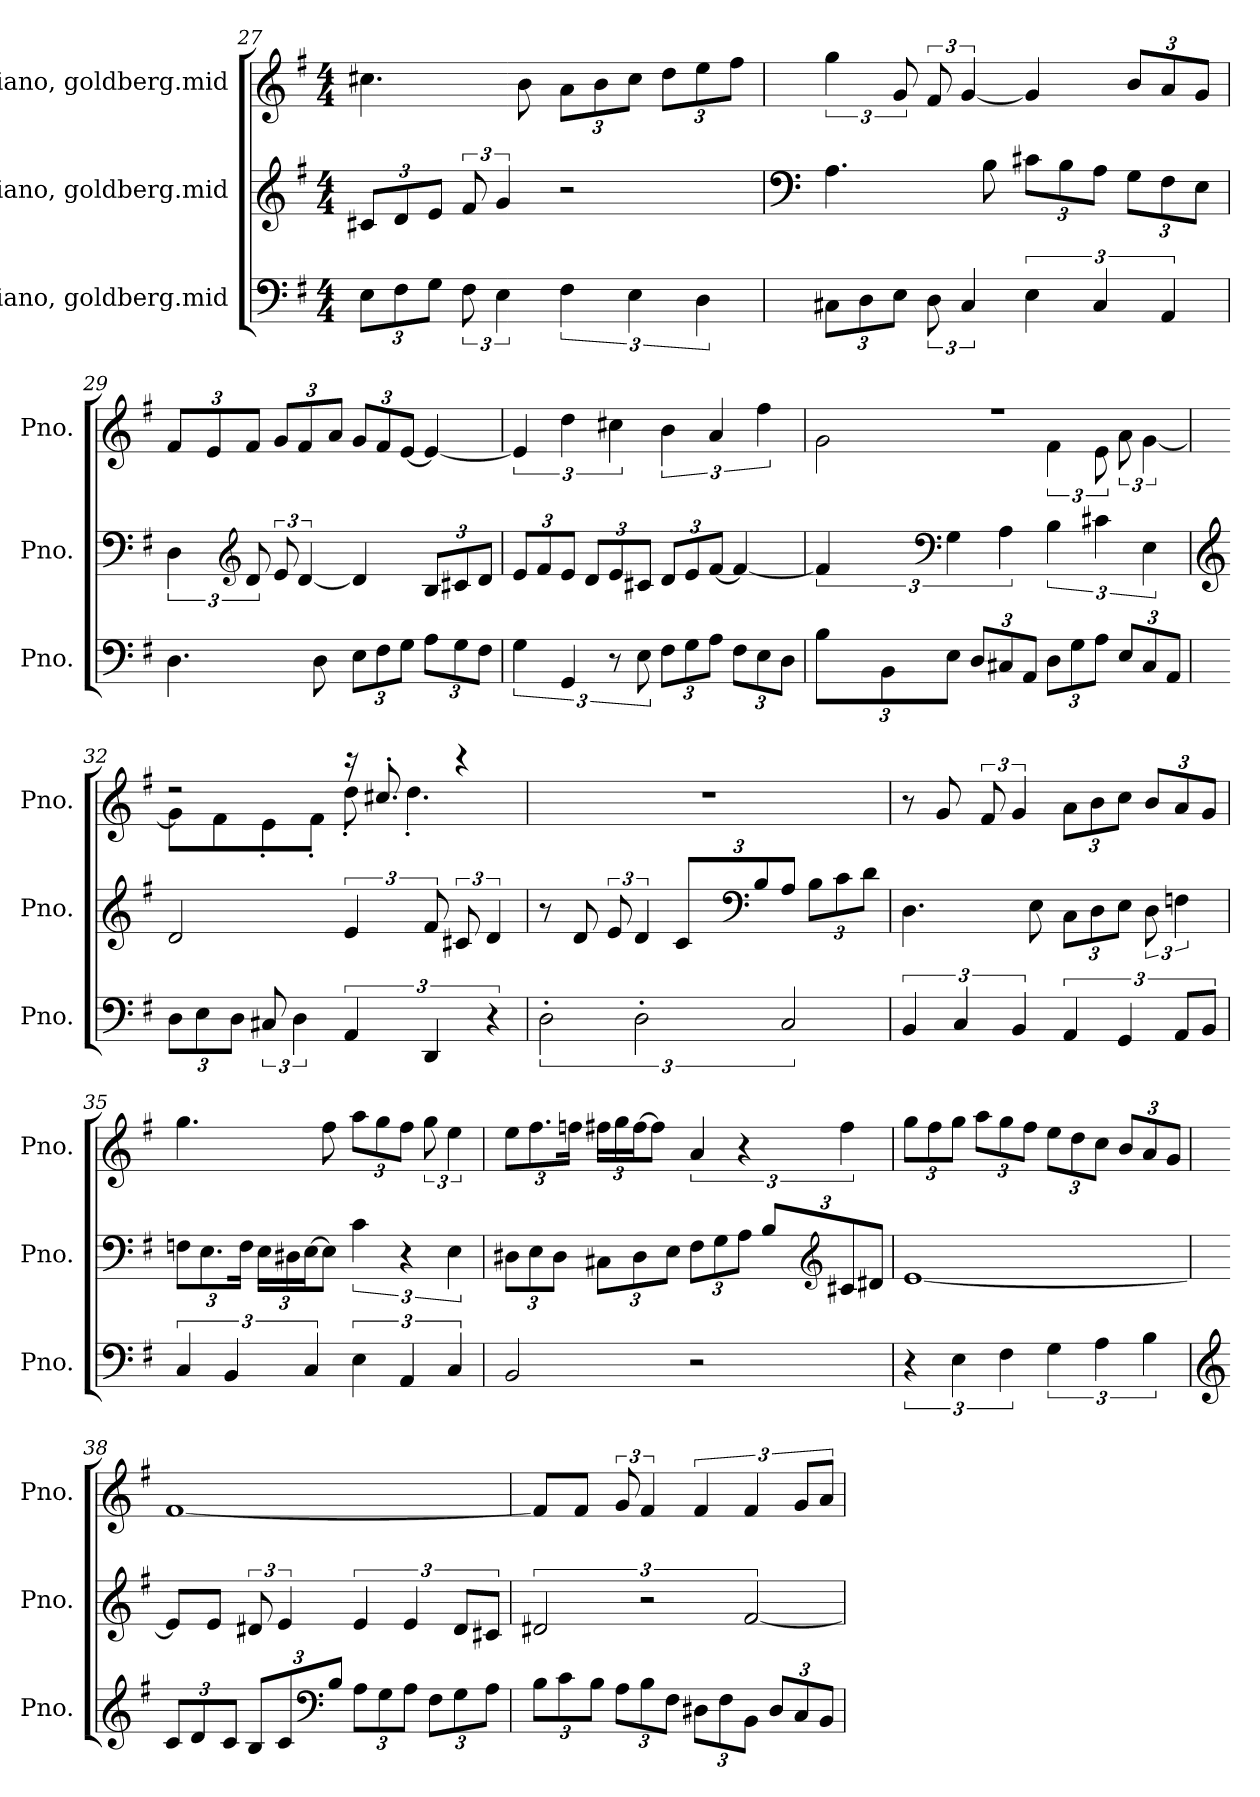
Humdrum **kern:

**kern	**kern	**kern
*part3	*part2	*part1
*staff3	*staff2	*staff1
*I"Piano, goldberg.mid	*I"Piano, goldberg.mid	*I"Piano, goldberg.mid
*I'Pno.	*I'Pno.	*I'Pno.
*clefF4	*clefG2	*clefG2
*k[f#]	*k[f#]	*k[f#]
*M4/4	*M4/4	*M4/4
*Xbrackettup	*Xbrackettup	*
=27	=27	=27
12E\L	12c#X/L	4.cc#X\
12F#\	12d/	.
12G\J	12e/J	.
*brackettup	*brackettup	*
12F#\	12f#/	.
6E\	6g/	.
.	.	8b\
*	*	*Xbrackettup
6F#\	2r	12a\L
.	.	12b\
6E\	.	12cc#\J
.	.	12dd\L
6D\	.	12ee\
.	.	12ff#\J
!!LO:LB:g=z
=28	=28	=28
*	*clefF4	*
*Xbrackettup	*	*brackettup
12C#X\L	4.A\	6gg\
12D\	.	.
12E\J	.	12g/
*brackettup	*	*
12D\	.	12f#/
6C#/	.	[6g/
.	8B\	.
*	*Xbrackettup	*
6E\	12c#X\L	4g/]
.	12B\	.
6C#/	12A\J	.
*	*	*Xbrackettup
.	12G\L	12b/L
6AA/	12F#\	12a/
.	12E\J	12g/J
=29	=29	=29
*	*brackettup	*
4.D\	6D\	12f#/L
.	.	12e/
*	*clefG2	*
.	12d/	12f#/J
.	12e/	12g/L
.	[6d/	12f#/
8D\	.	.
.	.	12a/J
*Xbrackettup	*	*
12E\L	4d/]	12g/L
12F#\	.	12f#/
12G\J	.	[12e/J
*	*Xbrackettup	*
12A\L	12B/L	4e/_
12G\	12c#X/	.
12F#\J	12d/J	.
=30	=30	=30
*brackettup	*	*brackettup
6G\	12e/L	6e/]
.	12f#/	.
6GG/	12e/J	6dd\
.	12d/L	.
12r	12e/	6cc#X\
12E\	12c#X/J	.
*Xbrackettup	*	*
12F#\L	12d/L	6b\
12G\	12e/	.
12A\J	[12f#/J	6a/
12F#\L	4f#/_	.
12E\	.	6ff#\
12D\J	.	.
!!LO:LB:g=z
=31	=31	=31
*	*brackettup	*
*	*	*^
12B\L	6f#/]	1r	2g\
12BB\	.	.	.
*	*clefF4	*	*
12E\J	6G\	.	.
12D/L	.	.	.
12C#X/	6A\	.	.
12AA/J	.	.	.
12D\L	6B\	.	6f#\
12G\	.	.	.
12A\J	6c#X\	.	12e\
12E/L	.	.	12a\
12C#/	6E\	.	[6g\
12AA/J	.	.	.
=32	=32	=32	=32
*	*clefG2	*	*
12D\L	2d/	2r	8g\L]
12E\	.	.	.
.	.	.	8f#\
12D\J	.	.	.
*brackettup	*	*	*
12C#X/	.	.	8e'\
6D\	.	.	.
.	.	.	8f#'\J
6AA/	6e/	16r	8dd'\
.	.	8.cc#X'/	.
.	.	.	4.dd'\
6DD/	12f#/	.	.
.	12c#X/	4r	.
6r	6d/	.	.
*	*	*v	*v
=33	=33	=33
3D'\	8r	1r
.	8d/	.
.	12e/	.
3D'\	6d/	.
*	*Xbrackettup	*
.	12c/L	.
*	*clefF4	*
.	12B/	.
3C/	12A/J	.
.	12B\L	.
.	12c\	.
.	12d\J	.
!!LO:PB:g=z
=34	=34	=34
6BB/	4.D\	8r
.	.	8g/
6C/	.	.
.	.	12f#/
6BB/	.	6g/
.	8E\	.
*	*	*Xbrackettup
6AA/	12C\L	12a\L
.	12D\	12b\
6GG/	12E\J	12cc\J
*	*brackettup	*
.	12D\	12b/L
12AA/L	6Fn\	12a/
12BB/J	.	12g/J
=35	=35	=35
*	*Xbrackettup	*
6C/	12Fn\L	4.gg\
.	12.E\	.
6BB/	.	.
.	24F\Jk	.
.	24E\LL	.
.	24D#X\	.
6C/	[24E\J	.
.	8E\J]	8ff#\
*	*brackettup	*
6E\	6c\	12aa\L
.	.	12gg\
6AA/	6r	12ff#\J
*	*	*brackettup
.	.	12gg\
6C/	6E\	6ee\
=36	=36	=36
*	*Xbrackettup	*Xbrackettup
2BB/	12D#X\L	12ee\L
.	12E\	12.ff#\
.	12D#\J	.
.	.	24ffn\Jk
.	12C#X\L	24ff#X\LL
.	.	24gg\
.	12D#\	[24ff#\J
.	.	8ff#\J]
.	12E\J	.
*	*	*brackettup
2r	12F#\L	6a/
.	12G\	.
.	12A\J	6r
.	12B/L	.
*	*clefG2	*
.	12c#X/	6ff#\
.	12d#X/J	.
!!LO:LB:g=z
=37	=37	=37
*	*	*Xbrackettup
6r	[1e	12gg\L
.	.	12ff#\
6E\	.	12gg\J
.	.	12aa\L
6F#\	.	12gg\
.	.	12ff#\J
6G\	.	12ee\L
.	.	12dd\
6A\	.	12cc\J
.	.	12b/L
6B\	.	12a/
.	.	12g/J
=38	=38	=38
*clefG2	*	*
*Xbrackettup	*	*
12c/L	8e/L]	[1f#
12d/	.	.
.	8e/J	.
12c/J	.	.
*	*brackettup	*
12B/L	12d#X/	.
12c/	6e/	.
*clefF4	*	*
12B/J	.	.
12A\L	6e/	.
12G\	.	.
12A\J	6e/	.
12F#\L	.	.
12G\	12d#/L	.
12A\J	12c#X/J	.
=39	=39	=39
12B\L	3d#X/	8f#/L]
12c\	.	.
.	.	8f#/J
12B\J	.	.
*	*	*brackettup
12A\L	.	12g/
12B\	3r	6f#/
12F#\J	.	.
12D#X\L	.	6f#/
12F#\	.	.
12BB\J	[3f#/	6f#/
12D#/L	.	.
12C/	.	12g/L
12BB/J	.	12a/J
=	=	=
*-	*-	*-
